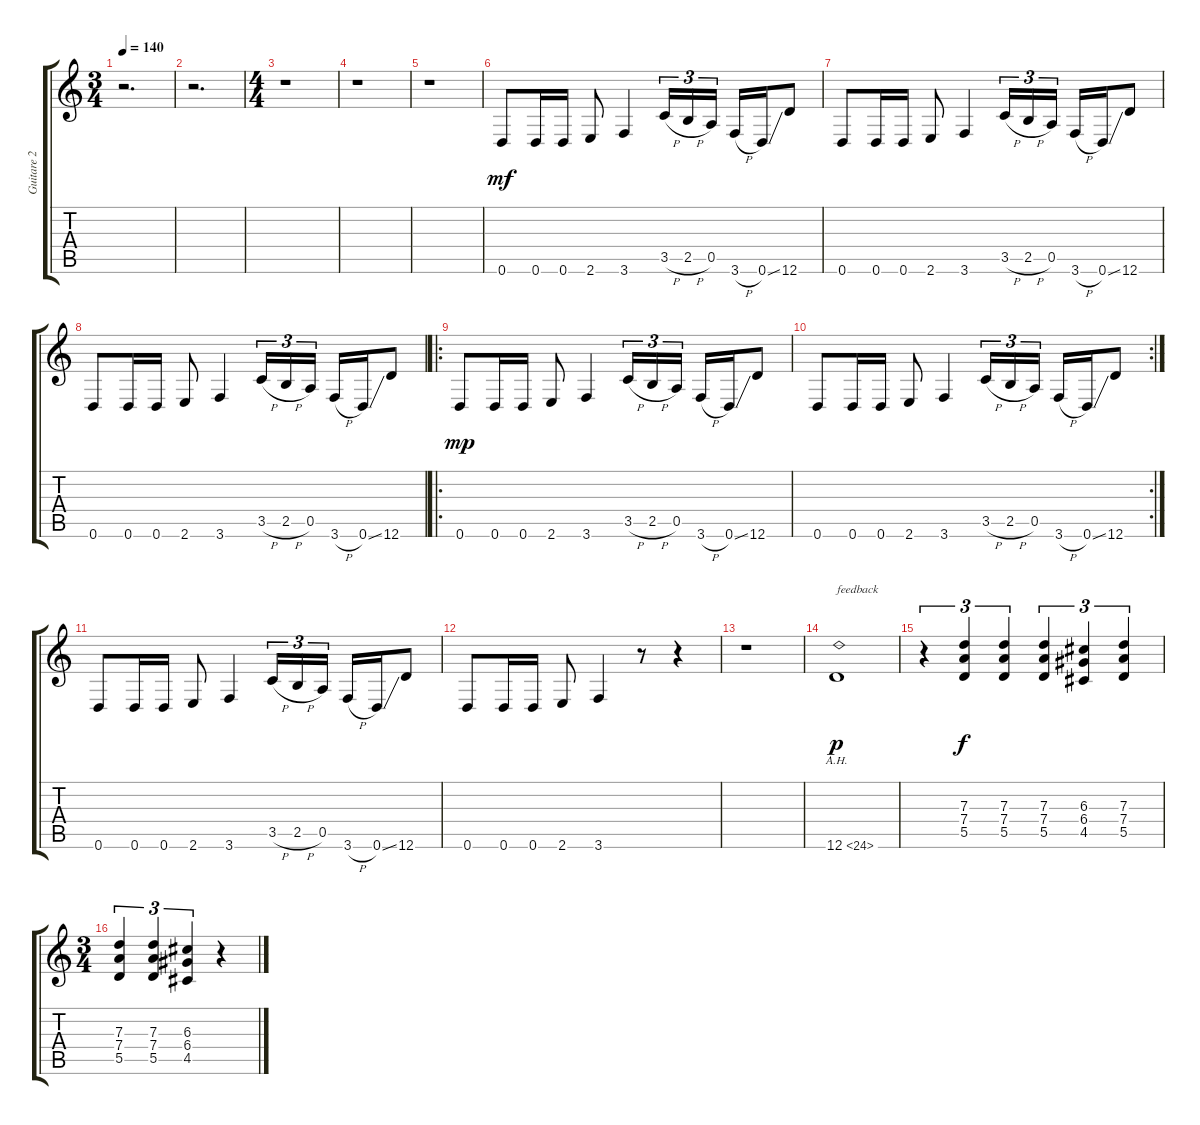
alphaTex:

\track ("Guitare 2" "Guitare 2") {instrument overdrivenguitar}
\staff {score tabs}
\tuning (E4 B3 G3 D3 A2 D2) {hide}
\ts (3 4)
\tempo 140
\clef g2
\ks c
r.2{d dy mf instrument overdrivenguitar} |
r.2{d} |
\ts (4 4)
r.1 |
r.1 |
r.1 |
0.6.8 0.6.16 0.6.16 2.6.8 3.6.4 3.5{h}.16{tu (3 2)} 2.5{h}.16{tu (3 2)} 0.5.16{tu (3 2)} 3.6{h}.16 0.6{ss}.16 12.6.8 |
0.6.8 0.6.16 0.6.16 2.6.8 3.6.4 3.5{h}.16{tu (3 2)} 2.5{h}.16{tu (3 2)} 0.5.16{tu (3 2)} 3.6{h}.16 0.6{ss}.16 12.6.8 |
0.6.8 0.6.16 0.6.16 2.6.8 3.6.4 3.5{h}.16{tu (3 2)} 2.5{h}.16{tu (3 2)} 0.5.16{tu (3 2)} 3.6{h}.16 0.6{ss}.16 12.6.8 |
\ro
0.6.8{dy mp} 0.6.16 0.6.16 2.6.8 3.6.4 3.5{h}.16{tu (3 2)} 2.5{h}.16{tu (3 2)} 0.5.16{tu (3 2)} 3.6{h}.16 0.6{ss}.16 12.6.8 |
\rc 2
0.6.8 0.6.16 0.6.16 2.6.8 3.6.4 3.5{h}.16{tu (3 2)} 2.5{h}.16{tu (3 2)} 0.5.16{tu (3 2)} 3.6{h}.16 0.6{ss}.16 12.6.8 |
0.6.8 0.6.16 0.6.16 2.6.8 3.6.4 3.5{h}.16{tu (3 2)} 2.5{h}.16{tu (3 2)} 0.5.16{tu (3 2)} 3.6{h}.16 0.6{ss}.16 12.6.8 |
0.6.8 0.6.16 0.6.16 2.6.8 3.6.4 r.8 r.4 |
r.1 |
12.6{ah 12}.1{txt "feedback" dy p} |
r.4{tu (3 2)} (7.3 7.4 5.5).4{tu (3 2) dy f} (7.3 7.4 5.5).4{tu (3 2)} (7.3 7.4 5.5).4{tu (3 2)} (6.3 6.4 4.5).4{tu (3 2)} (7.3 7.4 5.5).4{tu (3 2)} |
\ts (3 4)
(7.3 7.4 5.5).4{tu (3 2)} (7.3 7.4 5.5).4{tu (3 2)} (6.3 6.4 4.5).4{tu (3 2)} r.4
